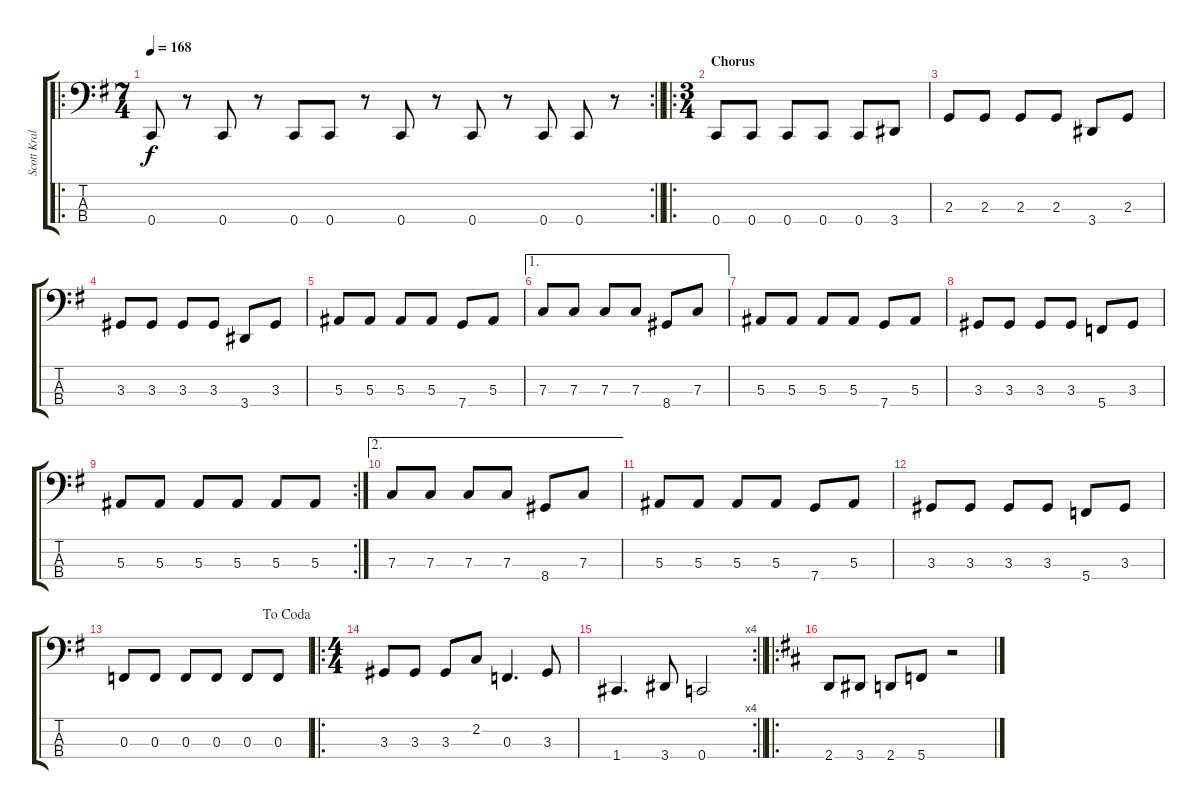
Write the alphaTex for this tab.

\track ("Scott Krall" "Scott Kral") {instrument electricbassfinger}
\staff {score tabs}
\tuning (Eb2 Bb1 F1 C1) {hide}
\ro
\rc 2
\ts (7 4)
\tempo 168
\clef f4
\barLineRight lightlight
\ks g
0.4.8{dy f} r.8 0.4.8 r.8 0.4.8 0.4.8 r.8 0.4.8 r.8 0.4.8 r.8 0.4.8 0.4.8 r.8 |
\ro
\ts (3 4)
\section ("" "Chorus")
0.4.8 0.4.8 0.4.8 0.4.8 0.4.8 3.4.8 |
2.3.8 2.3.8 2.3.8 2.3.8 3.4.8 2.3.8 |
3.3.8 3.3.8 3.3.8 3.3.8 3.4.8 3.3.8 |
5.3.8 5.3.8 5.3.8 5.3.8 7.4.8 5.3.8 |
\ae 1
7.3.8 7.3.8 7.3.8 7.3.8 8.4.8 7.3.8 |
5.3.8 5.3.8 5.3.8 5.3.8 7.4.8 5.3.8 |
3.3.8 3.3.8 3.3.8 3.3.8 5.4.8 3.3.8 |
\rc 2
5.3.8 5.3.8 5.3.8 5.3.8 5.3.8 5.3.8 |
\ae 2
7.3.8 7.3.8 7.3.8 7.3.8 8.4.8 7.3.8 |
5.3.8 5.3.8 5.3.8 5.3.8 7.4.8 5.3.8 |
3.3.8 3.3.8 3.3.8 3.3.8 5.4.8 3.3.8 |
\jump dacoda
0.3.8 0.3.8 0.3.8 0.3.8 0.3.8 0.3.8 |
\ro
\ts (4 4)
3.3.8 3.3.8 3.3.8 2.2.8 0.3.4{d} 3.3.8 |
\rc 4
\barLineRight lightlight
1.4.4{d} 3.4.8 0.4.2 |
\ro
\ks d
2.4.8 3.4.8 2.4.8 5.4.8 r.2
